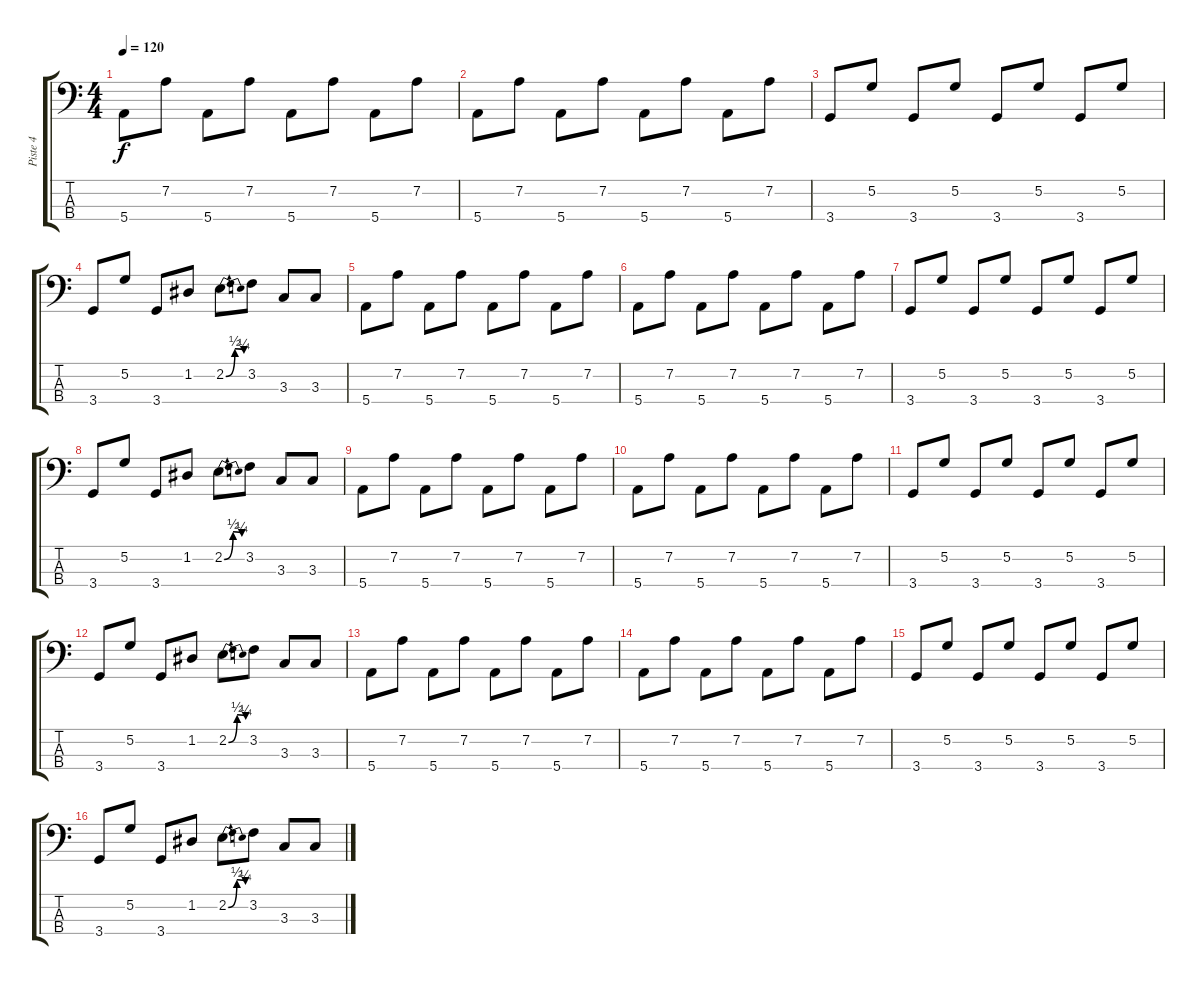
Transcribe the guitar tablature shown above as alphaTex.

\track ("Piste 4" "Piste 4") {instrument distortionguitar}
\staff {score tabs}
\tuning (G2 D2 A1 E1) {hide}
\ts (4 4)
\tempo 120
\clef f4
\ks c
5.4.8{dy f} 7.2.8 5.4.8 7.2.8 5.4.8 7.2.8 5.4.8 7.2.8 |
5.4.8 7.2.8 5.4.8 7.2.8 5.4.8 7.2.8 5.4.8 7.2.8 |
3.4.8 5.2.8 3.4.8 5.2.8 3.4.8 5.2.8 3.4.8 5.2.8 |
3.4.8 5.2.8 3.4.8 1.2.8 2.2{be (bendrelease 0 0 15 2 15 2 60 1)}.8 3.2.8 3.3.8 3.3.8 |
5.4.8 7.2.8 5.4.8 7.2.8 5.4.8 7.2.8 5.4.8 7.2.8 |
5.4.8 7.2.8 5.4.8 7.2.8 5.4.8 7.2.8 5.4.8 7.2.8 |
3.4.8 5.2.8 3.4.8 5.2.8 3.4.8 5.2.8 3.4.8 5.2.8 |
3.4.8 5.2.8 3.4.8 1.2.8 2.2{be (bendrelease 0 0 15 2 15 2 60 1)}.8 3.2.8 3.3.8 3.3.8 |
5.4.8 7.2.8 5.4.8 7.2.8 5.4.8 7.2.8 5.4.8 7.2.8 |
5.4.8 7.2.8 5.4.8 7.2.8 5.4.8 7.2.8 5.4.8 7.2.8 |
3.4.8 5.2.8 3.4.8 5.2.8 3.4.8 5.2.8 3.4.8 5.2.8 |
3.4.8 5.2.8 3.4.8 1.2.8 2.2{be (bendrelease 0 0 15 2 15 2 60 1)}.8 3.2.8 3.3.8 3.3.8 |
5.4.8 7.2.8 5.4.8 7.2.8 5.4.8 7.2.8 5.4.8 7.2.8 |
5.4.8 7.2.8 5.4.8 7.2.8 5.4.8 7.2.8 5.4.8 7.2.8 |
3.4.8 5.2.8 3.4.8 5.2.8 3.4.8 5.2.8 3.4.8 5.2.8 |
3.4.8 5.2.8 3.4.8 1.2.8 2.2{be (bendrelease 0 0 15 2 15 2 60 1)}.8 3.2.8 3.3.8 3.3.8
